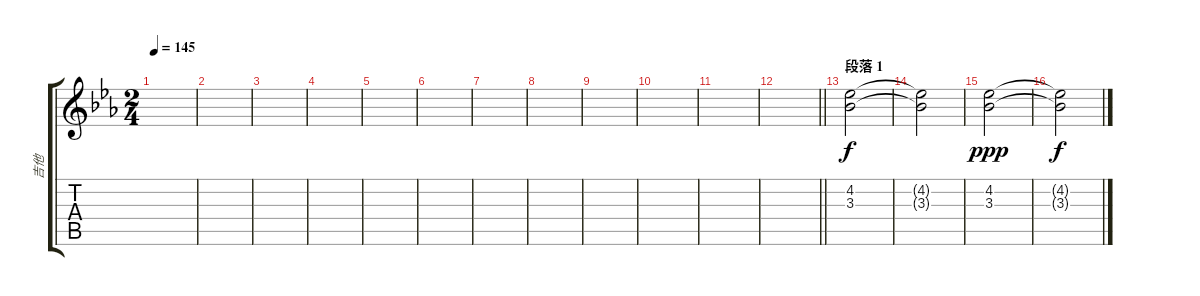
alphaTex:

\track ("吉他" "吉他") {instrument overdrivenguitar}
\staff {score tabs}
\tuning (E4 B3 G3 D3 A2 E2) {hide}
\ts (2 4)
\tempo 145
\clef g2
\ks eb
|
|
|
|
|
|
|
|
|
|
|
\barLineRight lightlight
|
\section ("" "段落 1")
(4.2 3.3).2 |
(4.2{t} 3.3{t}).2{dy f} |
(4.2 3.3).2{dy ppp} |
(4.2{t} 3.3{t}).2{dy f}
